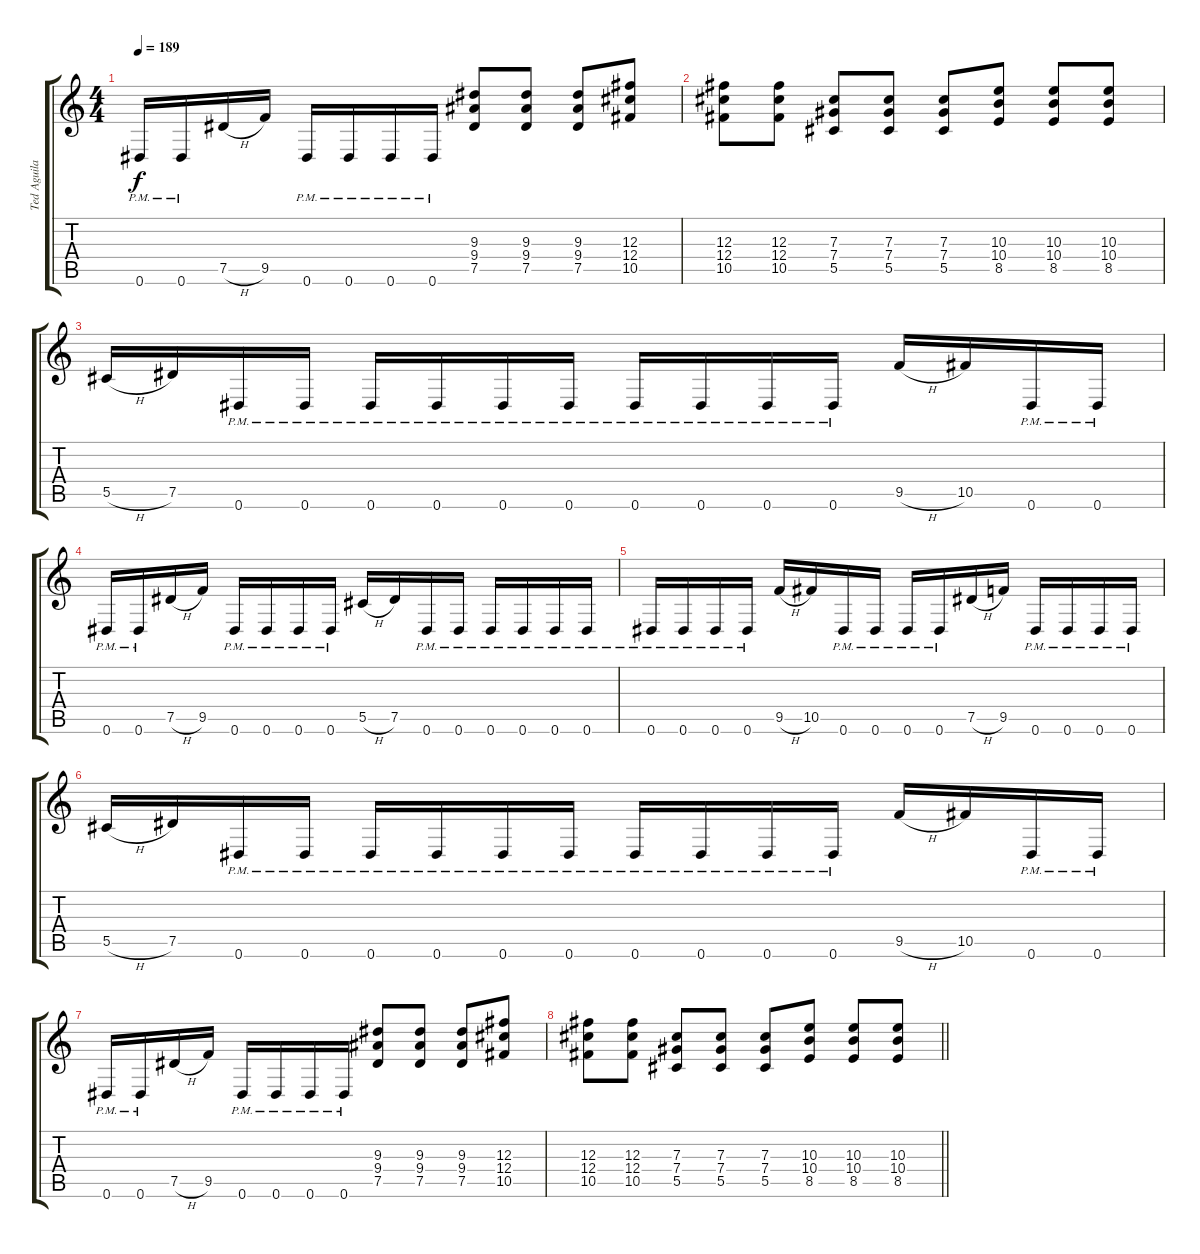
\track ("Ted Aguilar" "Ted Aguila") {instrument distortionguitar}
\staff {score tabs}
\tuning (Eb4 Bb3 Gb3 Db3 Ab2 Eb2) {hide}
\ts (4 4)
\tempo 189
\clef g2
\ks c
0.6{pm}.16{dy f} 0.6{pm}.16 7.5{h}.16 9.5.16 0.6{pm}.16 0.6{pm}.16 0.6{pm}.16 0.6{pm}.16 (9.3 9.4 7.5).8 (9.3 9.4 7.5).8 (9.3 9.4 7.5).8 (12.3 12.4 10.5).8 |
(12.3 12.4 10.5).8 (12.3 12.4 10.5).8 (7.3 7.4 5.5).8 (7.3 7.4 5.5).8 (7.3 7.4 5.5).8 (10.3 10.4 8.5).8 (10.3 10.4 8.5).8 (10.3 10.4 8.5).8 |
5.5{h}.16 7.5.16 0.6{pm}.16 0.6{pm}.16 0.6{pm}.16 0.6{pm}.16 0.6{pm}.16 0.6{pm}.16 0.6{pm}.16 0.6{pm}.16 0.6{pm}.16 0.6{pm}.16 9.5{h}.16 10.5.16 0.6{pm}.16 0.6{pm}.16 |
0.6{pm}.16 0.6{pm}.16 7.5{h}.16 9.5.16 0.6{pm}.16 0.6{pm}.16 0.6{pm}.16 0.6{pm}.16 5.5{h}.16 7.5.16 0.6{pm}.16 0.6{pm}.16 0.6{pm}.16 0.6{pm}.16 0.6{pm}.16 0.6{pm}.16 |
0.6{pm}.16 0.6{pm}.16 0.6{pm}.16 0.6{pm}.16 9.5{h}.16 10.5.16 0.6{pm}.16 0.6{pm}.16 0.6{pm}.16 0.6{pm}.16 7.5{h}.16 9.5.16 0.6{pm}.16 0.6{pm}.16 0.6{pm}.16 0.6{pm}.16 |
5.5{h}.16 7.5.16 0.6{pm}.16 0.6{pm}.16 0.6{pm}.16 0.6{pm}.16 0.6{pm}.16 0.6{pm}.16 0.6{pm}.16 0.6{pm}.16 0.6{pm}.16 0.6{pm}.16 9.5{h}.16 10.5.16 0.6{pm}.16 0.6{pm}.16 |
0.6{pm}.16 0.6{pm}.16 7.5{h}.16 9.5.16 0.6{pm}.16 0.6{pm}.16 0.6{pm}.16 0.6{pm}.16 (9.3 9.4 7.5).8 (9.3 9.4 7.5).8 (9.3 9.4 7.5).8 (12.3 12.4 10.5).8 |
\barLineRight lightlight
(12.3 12.4 10.5).8 (12.3 12.4 10.5).8 (7.3 7.4 5.5).8 (7.3 7.4 5.5).8 (7.3 7.4 5.5).8 (10.3 10.4 8.5).8 (10.3 10.4 8.5).8 (10.3 10.4 8.5).8
